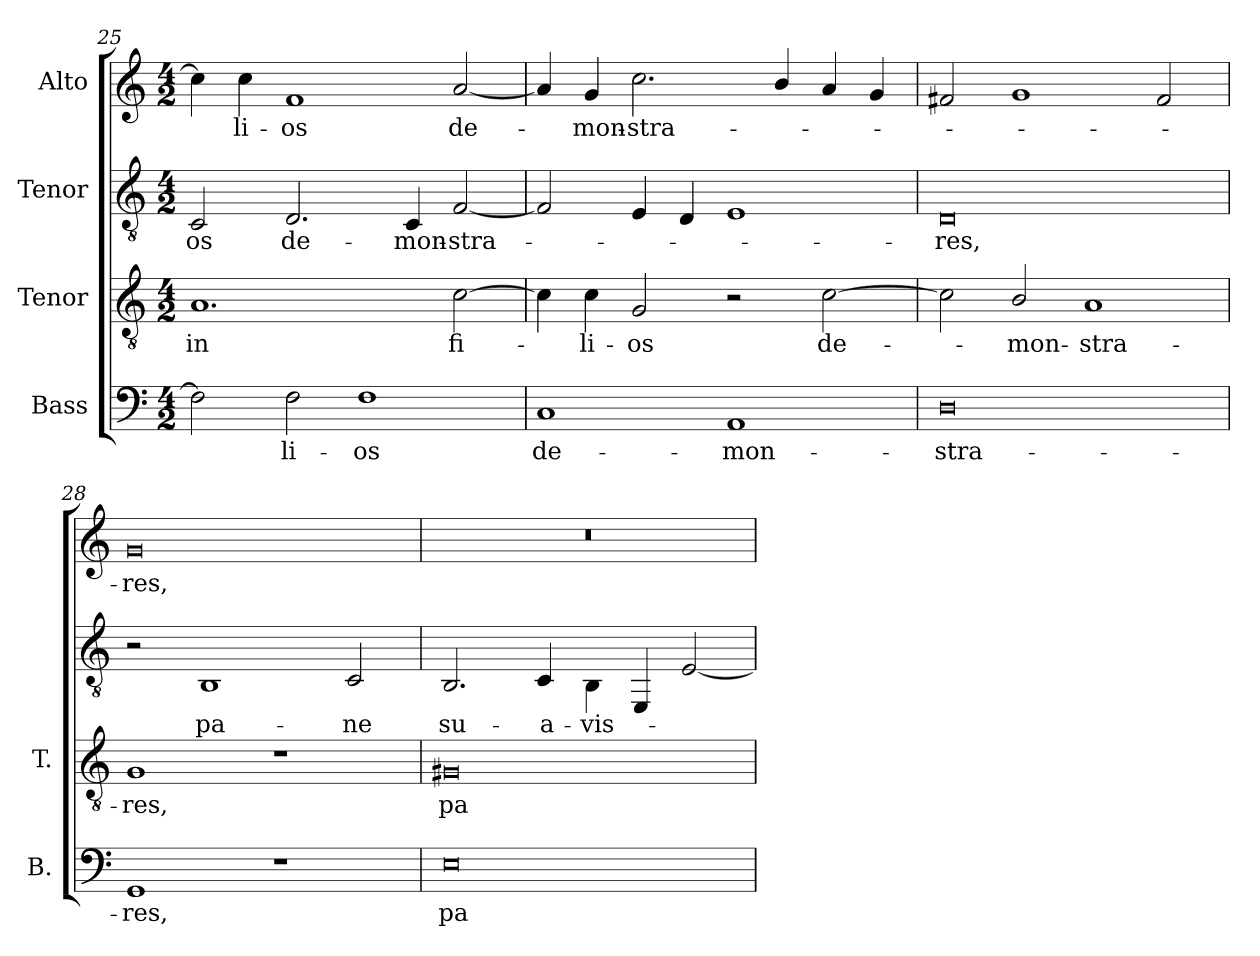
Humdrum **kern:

**kern	**text	**kern	**text	**kern	**text	**kern	**text
*part4	*part4	*part3	*part3	*part2	*part2	*part1	*part1
*staff4	*staff4	*staff3	*staff3	*staff2	*staff2	*staff1	*staff1
*I"Bass	*	*I"Tenor	*	*I"Tenor	*	*I"Alto	*
*I'B.	*	*I'T.	*	*	*	*	*
*clefF4	*	*clefGv2	*	*clefGv2	*	*clefG2	*
*	*	*ITrd7c12	*	*	*	*	*
*k[]	*	*k[]	*	*k[]	*	*k[]	*
*C:	*	*C:	*	*C:	*	*C:	*
*M4/2	*	*M4/2	*	*M4/2	*	*M4/2	*
=25	=25	=25	=25	=25	=25	=25	=25
!	!	!	!LO:LY:b:color=#000000	!	!	!	!
!	!	!	!	!	!LO:LY:b:color=#000000	!	!
2Fi\]	.	1.AAi	in	2Ci/	-os	4cci\]	.
!	!	!	!	!	!	!	!LO:LY:b:color=#000000
.	.	.	.	.	.	4cci\	-li-
!	!LO:LY:b:color=#000000	!	!	!	!	!	!
!	!	!	!	!	!LO:LY:b:color=#000000	!	!
!	!	!	!	!	!	!	!LO:LY:b:color=#000000
2Fi\	-li-	.	.	2.Di/	de-	1fi	-os
!	!LO:LY:b:color=#000000	!	!	!	!	!	!
1Fi	-os	.	.	.	.	.	.
!	!	!	!	!	!LO:LY:b:color=#000000	!	!
.	.	.	.	4Ci/	-mon-	.	.
!	!	!	!LO:LY:b:color=#000000	!	!	!	!
!	!	!	!	!	!LO:LY:b:color=#000000	!	!
!	!	!	!	!	!	!	!LO:LY:b:color=#000000
.	.	[2Ci\	fi-	[2Fi/	-stra-	[2ai/	de-
!!LO:LB:g=z
=26	=26	=26	=26	=26	=26	=26	=26
!	!LO:LY:b:color=#000000	!	!	!	!	!	!
1Ci	de-	4Ci\]	.	2Fi/]	.	4ai/]	.
!	!	!	!LO:LY:b:color=#000000	!	!	!	!
!	!	!	!	!	!	!	!LO:LY:b:color=#000000
.	.	4Ci\	-li-	.	.	4gi/	-mon-
!	!	!	!LO:LY:b:color=#000000	!	!	!	!
!	!	!	!	!	!	!	!LO:LY:b:color=#000000
.	.	2GGi/	-os	4Ei/	.	2.cci\	-stra-
.	.	.	.	4Di/	.	.	.
!	!LO:LY:b:color=#000000	!	!	!	!	!	!
1AAi	-mon-	2r	.	1Ei	.	.	.
.	.	.	.	.	.	4bi/	.
!	!	!	!LO:LY:b:color=#000000	!	!	!	!
.	.	[2Ci\	de-	.	.	4ai/	.
.	.	.	.	.	.	4gi/	.
=27	=27	=27	=27	=27	=27	=27	=27
!	!LO:LY:b:color=#000000	!	!	!	!	!	!
!	!	!	!	!	!LO:LY:b:color=#000000	!	!
0Di	-stra-	2Ci\]	.	0Di	-res,	2f#Xi/	.
!	!	!	!LO:LY:b:color=#000000	!	!	!	!
.	.	2BBi/	-mon-	.	.	1gi	.
!	!	!	!LO:LY:b:color=#000000	!	!	!	!
.	.	1AAi	-stra-	.	.	.	.
.	.	.	.	.	.	2f#i/	.
=28	=28	=28	=28	=28	=28	=28	=28
!	!LO:LY:b:color=#000000	!	!	!	!	!	!
!	!	!	!LO:LY:b:color=#000000	!	!	!	!
!	!	!	!	!	!	!	!LO:LY:b:color=#000000
1GGi	-res,	1GGi	-res,	2r	.	0gi	-res,
!	!	!	!	!	!LO:LY:b:color=#000000	!	!
.	.	.	.	1BBi	pa-	.	.
1r	.	1r	.	.	.	.	.
!	!	!	!	!	!LO:LY:b:color=#000000	!	!
.	.	.	.	2Ci/	-ne	.	.
=29	=29	=29	=29	=29	=29	=29	=29
!	!LO:LY:b:color=#000000	!	!	!	!	!	!
!	!	!	!LO:LY:b:color=#000000	!	!	!	!
!	!	!	!	!	!LO:LY:b:color=#000000	!LO:N:vis=1	!
0Ei	pa-	0GG#Xi	pa-	2.BBi/	su-	0r	.
!	!	!	!	!	!LO:LY:b:color=#000000	!	!
.	.	.	.	4Ci/	-a-	.	.
!	!	!	!	!	!LO:LY:b:color=#000000	!	!
.	.	.	.	4BBi\	-vis-	.	.
.	.	.	.	4EEi/	.	.	.
.	.	.	.	[2Ei/	.	.	.
=	=	=	=	=	=	=	=
*-	*-	*-	*-	*-	*-	*-	*-
